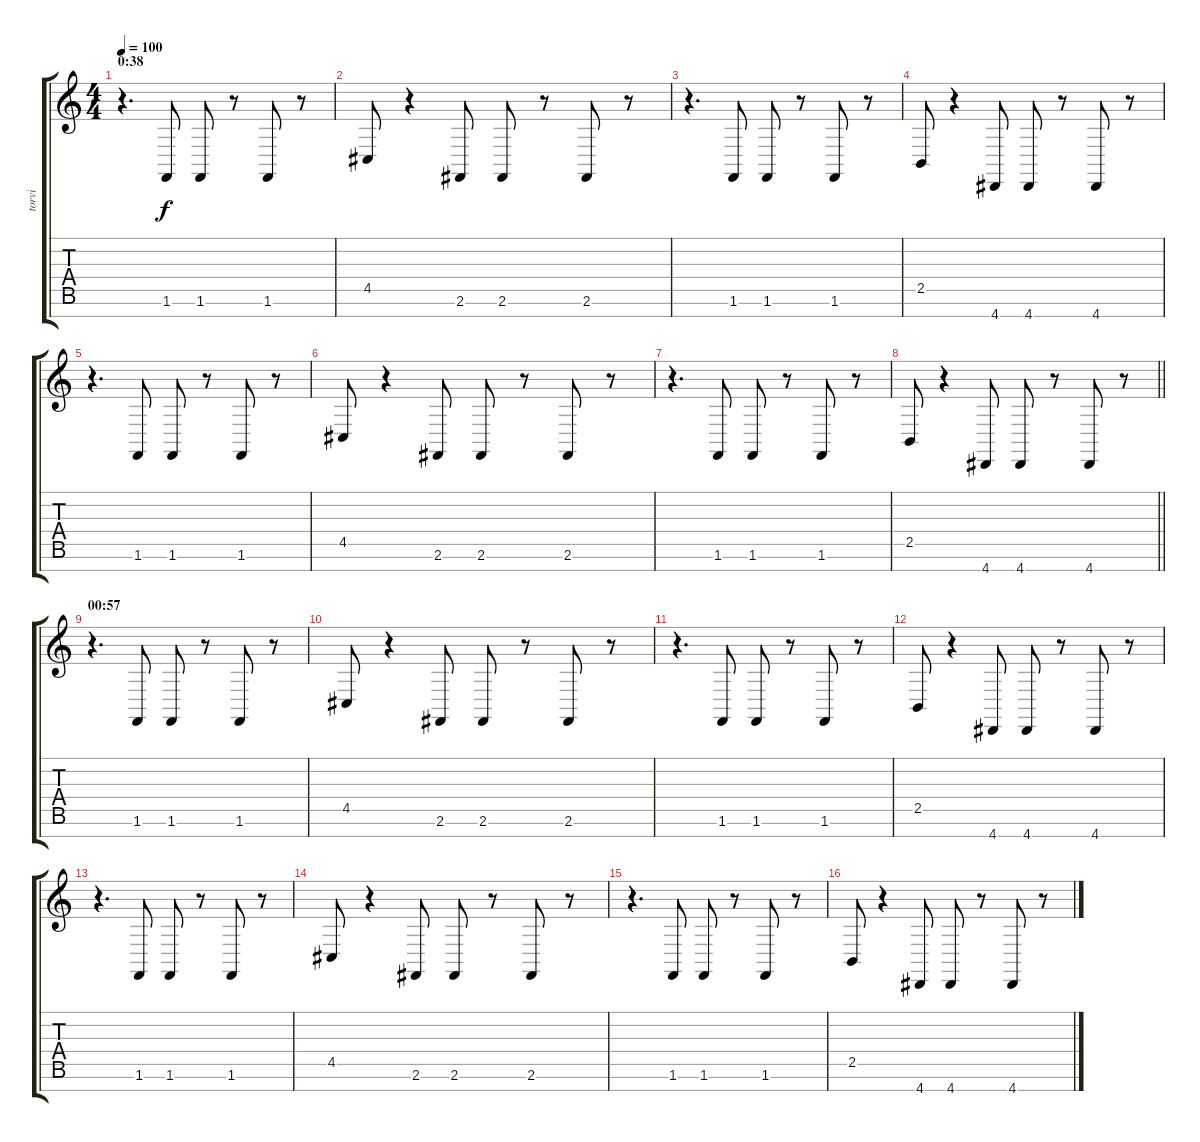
\track ("torvi" "torvi") {instrument trumpet}
\staff {score tabs}
\tuning (E4 B3 G3 D3 A2 E2 B1) {hide}
\ts (4 4)
\section ("" "0:38")
\tempo 100
\clef g2
\ks c
r.4{d dy f} 1.6.8 1.6.8 r.8 1.6.8 r.8 |
4.5.8 r.4 2.6.8 2.6.8 r.8 2.6.8 r.8 |
r.4{d} 1.6.8 1.6.8 r.8 1.6.8 r.8 |
2.5.8 r.4 4.7.8 4.7.8 r.8 4.7.8 r.8 |
r.4{d} 1.6.8 1.6.8 r.8 1.6.8 r.8 |
4.5.8 r.4 2.6.8 2.6.8 r.8 2.6.8 r.8 |
r.4{d} 1.6.8 1.6.8 r.8 1.6.8 r.8 |
\barLineRight lightlight
2.5.8 r.4 4.7.8 4.7.8 r.8 4.7.8 r.8 |
\section ("" "00:57")
r.4{d} 1.6.8 1.6.8 r.8 1.6.8 r.8 |
4.5.8 r.4 2.6.8 2.6.8 r.8 2.6.8 r.8 |
r.4{d} 1.6.8 1.6.8 r.8 1.6.8 r.8 |
2.5.8 r.4 4.7.8 4.7.8 r.8 4.7.8 r.8 |
r.4{d} 1.6.8 1.6.8 r.8 1.6.8 r.8 |
4.5.8 r.4 2.6.8 2.6.8 r.8 2.6.8 r.8 |
r.4{d} 1.6.8 1.6.8 r.8 1.6.8 r.8 |
2.5.8 r.4 4.7.8 4.7.8 r.8 4.7.8 r.8
